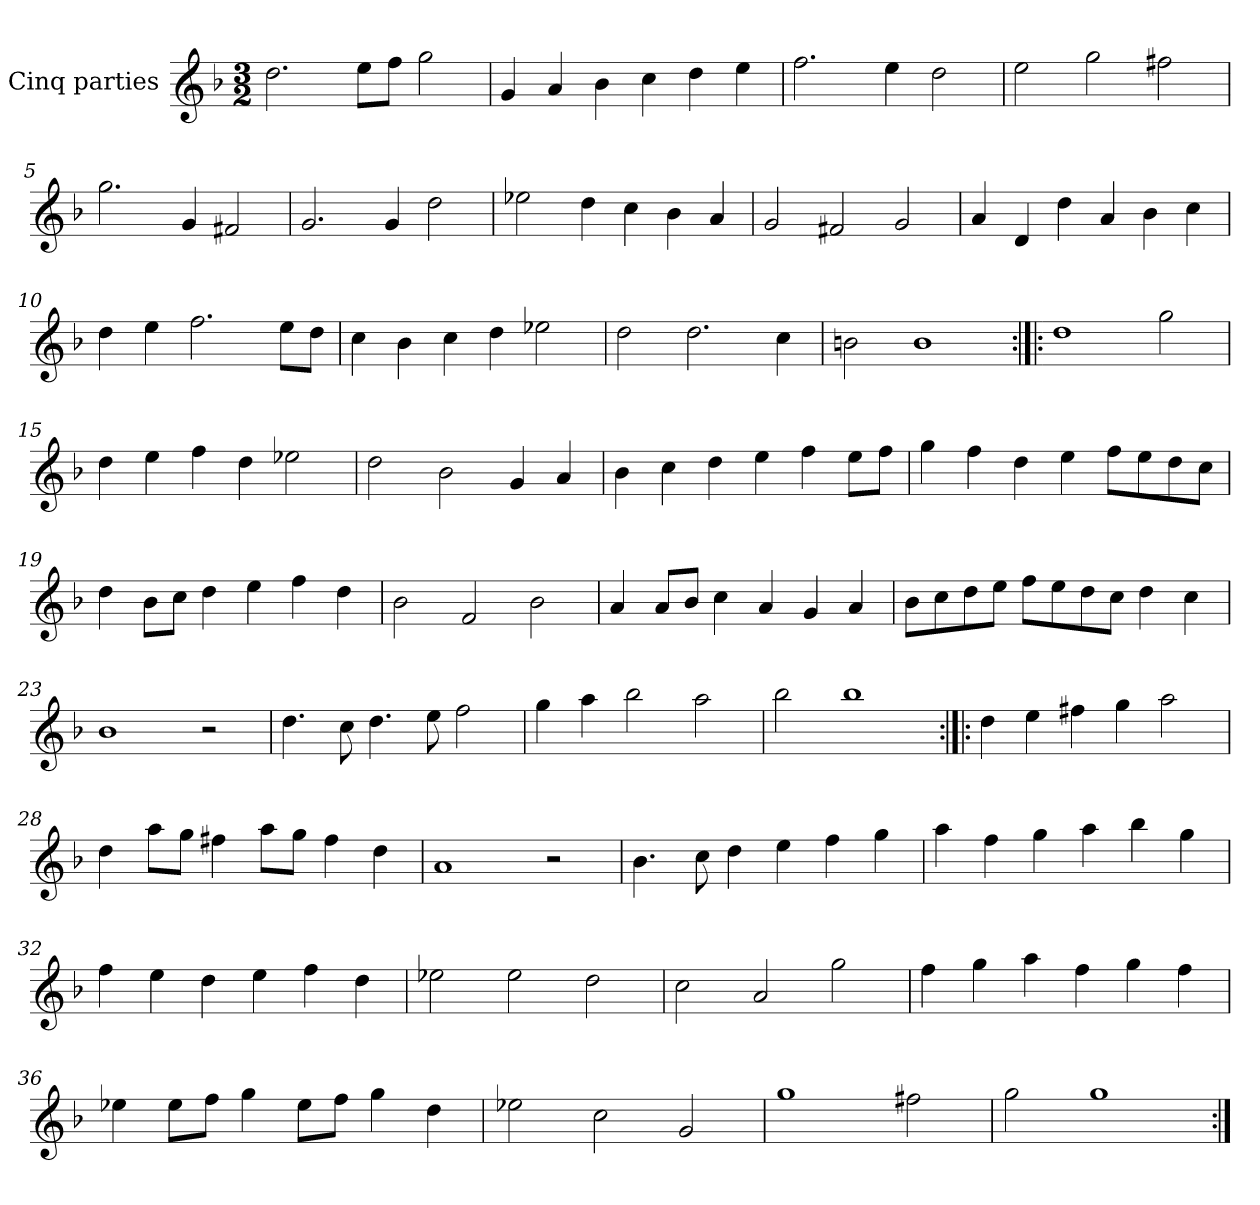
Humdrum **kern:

**kern
*part1
*staff1
*I"Cinq parties
*clefG2
*k[b-]
*M3/2
*MM180
=1
2.dd\
8ee\L
8ff\J
2gg\
=2
4g/
4a/
4b-\
4cc\
4dd\
4ee\
=3
2.ff\
4ee\
2dd\
=4
2ee\
2gg\
2ff#X\
=5
2.gg\
4g/
2f#X/
=6
2.g/
4g/
2dd\
=7
2ee-X\
4dd\
4cc\
4b-\
4a/
=8
2g/
2f#X/
2g/
=9
4a/
4d/
4dd\
4a/
4b-\
4cc\
=10
4dd\
4ee\
2.ff\
8ee\L
8dd\J
=11
4cc\
4b-\
4cc\
4dd\
2ee-X\
=12
2dd\
2.dd\
4cc\
=13
2bn\
1b
=14:|!|:
1dd
2gg\
=15
4dd\
4ee\
4ff\
4dd\
2ee-X\
=16
2dd\
2b-\
4g/
4a/
=17
4b-\
4cc\
4dd\
4ee\
4ff\
8ee\L
8ff\J
=18
4gg\
4ff\
4dd\
4ee\
8ff\L
8ee\
8dd\
8cc\J
=19
4dd\
8b-\L
8cc\J
4dd\
4ee\
4ff\
4dd\
=20
2b-\
2f/
2b-\
=21
4a/
8a/L
8b-/J
4cc\
4a/
4g/
4a/
=22
8b-\L
8cc\
8dd\
8ee\J
8ff\L
8ee\
8dd\
8cc\J
4dd\
4cc\
=23
1b-
2r
=24
4.dd\
8cc\
4.dd\
8ee\
2ff\
=25
4gg\
4aa\
2bb-\
2aa\
=26
2bb-\
1bb-
=27:|!|:
4dd\
4ee\
4ff#X\
4gg\
2aa\
=28
4dd\
8aa\L
8gg\J
4ff#X\
8aa\L
8gg\J
4ff#\
4dd\
=29
1a
2r
=30
4.b-\
8cc\
4dd\
4ee\
4ff\
4gg\
=31
4aa\
4ff\
4gg\
4aa\
4bb-\
4gg\
=32
4ff\
4ee\
4dd\
4ee\
4ff\
4dd\
=33
2ee-X\
2ee-\
2dd\
=34
2cc\
2a/
2gg\
=35
4ff\
4gg\
4aa\
4ff\
4gg\
4ff\
=36
4ee-X\
8ee-\L
8ff\J
4gg\
8ee-\L
8ff\J
4gg\
4dd\
=37
2ee-X\
2cc\
2g/
=38
1gg
2ff#X\
=39
2gg\
1gg
=:|!
*-
